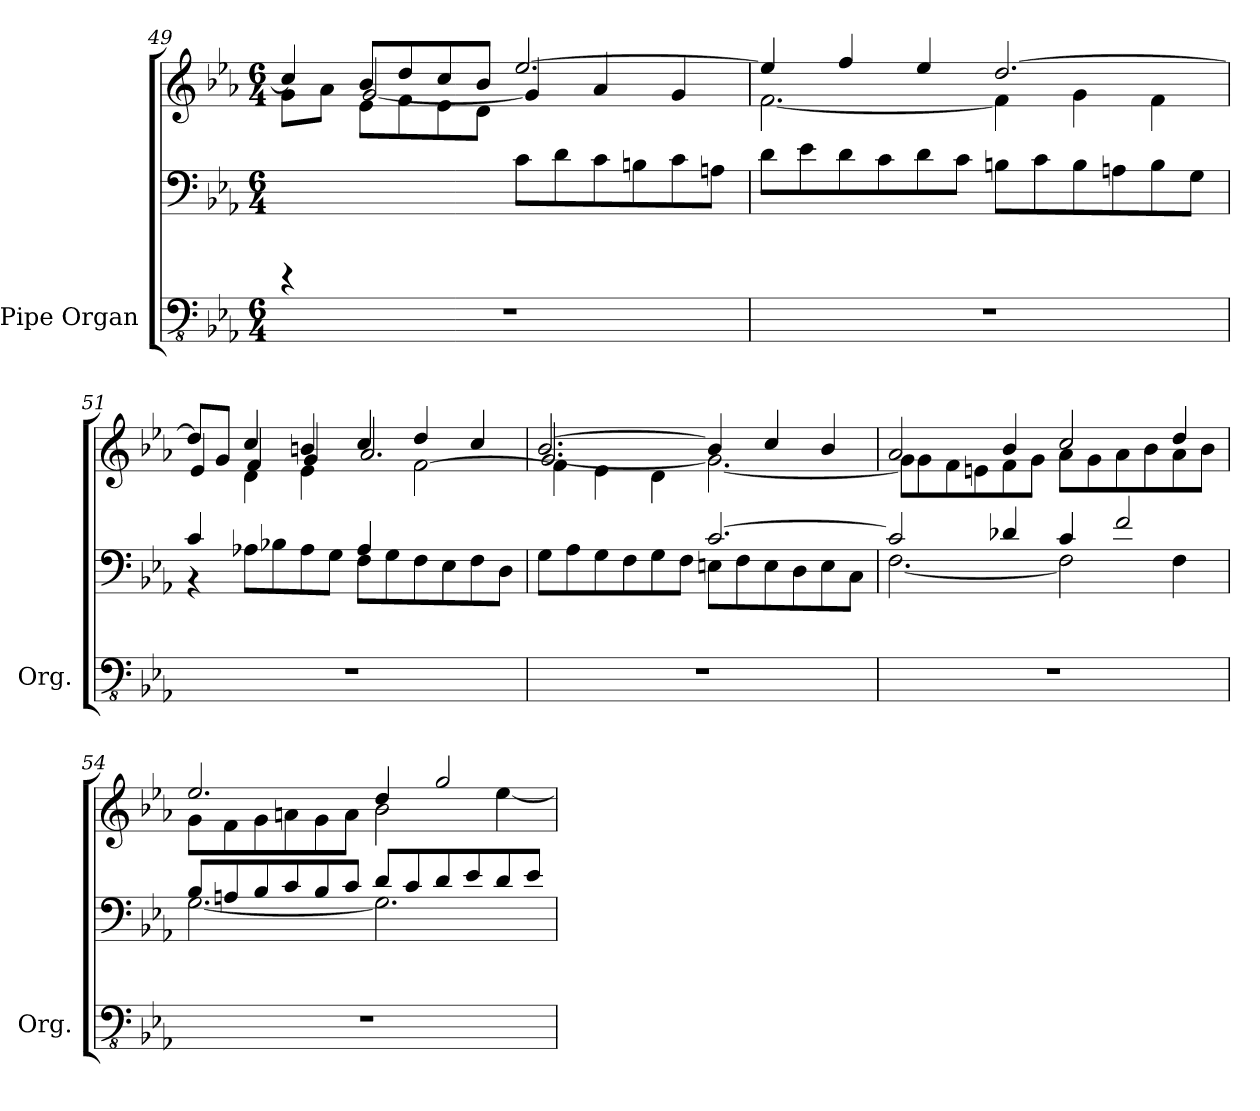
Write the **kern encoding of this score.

**kern	**kern	**kern
*part1	*part1	*part1
*staff3	*staff2	*staff1
*I"Pipe Organ	*	*
*I'Org.	*	*
*clefFv4	*clefF4	*clefG2
*k[b-e-a-]	*k[b-e-a-]	*k[b-e-a-]
*M6/4	*M6/4	*M6/4
=49	=49	=49
*	*	*^
*	*	*	*^
1.r	4rBBBB	4cc/]	8g\L	4ryy
.	.	.	8a-\J	.
.	2ryy	8b-/L	[2g/	8e-\L
.	.	8dd/	.	8f\
.	.	8cc/	.	8e-\
.	.	8b-/J	.	8d\J
.	8c\L	[2.ee-/	4g/]	2.ryy
.	8d\	.	.	.
.	8c\	.	4a-/	.
.	8Bn\	.	.	.
.	8c\	.	4g/	.
.	8An\J	.	.	.
*	*	*	*v	*v
=50	=50	=50	=50
1.r	8d\L	4ee-/]	[2.f\
.	8e-\	.	.
.	8d\	4ff/	.
.	8c\	.	.
.	8d\	4ee-/	.
.	8c\J	.	.
.	8Bn\L	[2.dd/	4f\]
.	8c\	.	.
.	8B\	.	4g\
.	8An\	.	.
.	8B\	.	4f\
.	8G\J	.	.
=51	=51	=51	=51
*	*^	*	*^
1.r	4c/	4r	8dd/L]	4e-/	4ryy
.	.	.	8g/J	.	.
.	2ryy	8A-X\L	4cc/	4f/	4d\
.	.	8B-X\	.	.	.
.	.	8A-\	4bn/	4g/	4e-\
.	.	8G\J	.	.	.
.	4A-/	8F\L	4cc/	2.a-/	4ryy
.	.	8G\	.	.	.
.	2ryy	8F\	4dd/	.	[2f\
.	.	8E-\	.	.	.
.	.	8F\	4cc/	.	.
.	.	8D\J	.	.	.
!!LO:LB:g=z	!!	!!
=52	=52	=52	=52	=52	=52
1.r	2.ryy	8G\L	[2.b-/	[2.g/	4f\]
.	.	8A-\	.	.	.
.	.	8G\	.	.	4e-\
.	.	8F\	.	.	.
.	.	8G\	.	.	4d\
.	.	8F\J	.	.	.
.	[2.c/	8En\L	4b-/]	2.g\_	2.ryy
.	.	8F\	.	.	.
.	.	8E\	4cc/	.	.
.	.	8D\	.	.	.
.	.	8E\	4b-/	.	.
.	.	8C\J	.	.	.
*	*	*	*	*v	*v
=53	=53	=53	=53	=53
1.r	2c/]	[2.F\	2a-/	8g\L]
.	.	.	.	8g\
.	.	.	.	8f\
.	.	.	.	8en\
.	4d-X/	.	4b-/	8f\
.	.	.	.	8g\J
.	4c/	2F\]	2cc/	8a-\L
.	.	.	.	8g\
.	2f/	.	.	8a-\
.	.	.	.	8b-\
.	.	4F\	4dd/	8a-\
.	.	.	.	8b-\J
=54	=54	=54	=54	=54
1.r	8B-/L	[2.G\	2.ee-/	8g\L
.	8An/	.	.	8f\
.	8B-/	.	.	8g\
.	8c/	.	.	8an\
.	8B-/	.	.	8g\
.	8c/J	.	.	8a\J
.	8d/L	2.G\]	4dd/	2b-\
.	8c/	.	.	.
.	8d/	.	2gg/	.
.	8e-/	.	.	.
.	8d/	.	.	[4ee-\
.	8e-/J	.	.	.
*	*v	*v	*	*
*	*	*v	*v
=	=	=
*-	*-	*-
